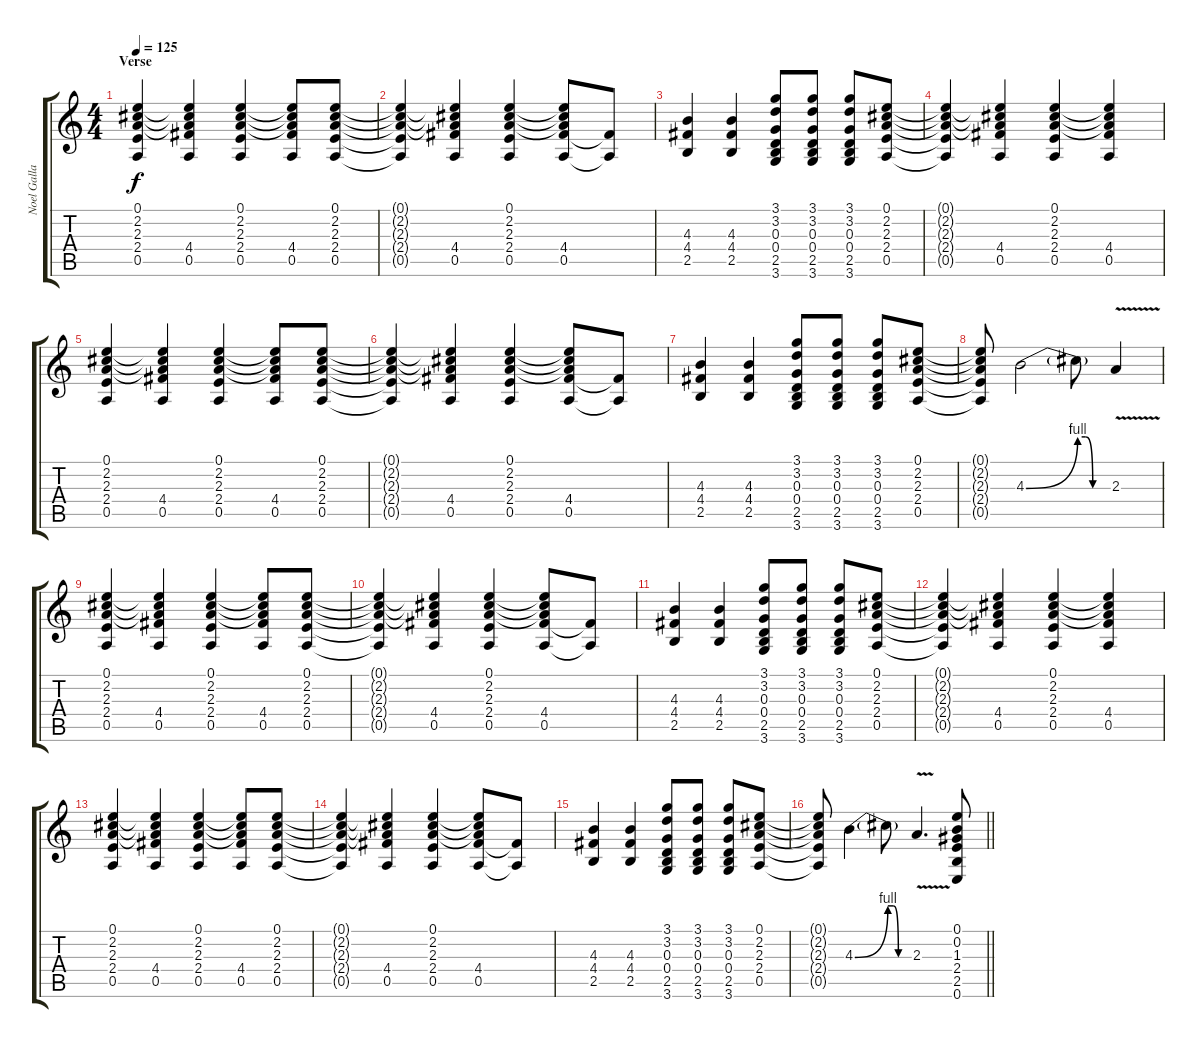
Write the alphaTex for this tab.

\track ("Noel Gallagher" "Noel Galla") {instrument overdrivenguitar}
\staff {score tabs}
\tuning (E4 B3 G3 D3 A2 E2) {hide}
\ts (4 4)
\section ("" "Verse")
\tempo 125
\clef g2
\ks c
(0.1 2.2 2.3 2.4 0.5).4{dy f volume 13} (0.1{t} 2.2{t} 2.3{t} 4.4 0.5).4 (0.1 2.2 2.3 2.4 0.5).4 (0.1{t} 2.2{t} 2.3{t} 4.4 0.5).8 (0.1 2.2 2.3 2.4 0.5).8 |
(0.1{t} 2.2{t} 2.3{t} 2.4{t} 0.5{t}).4 (0.1{t} 2.2{t} 2.3{t} 4.4 0.5).4 (0.1 2.2 2.3 2.4 0.5).4 (0.1{t} 2.2{t} 2.3{t} 4.4 0.5).8 (4.4{t} 0.5{t}).8 |
(4.3 4.4 2.5).4 (4.3 4.4 2.5).4 (3.1 3.2 0.3 0.4 2.5 3.6).8 (3.1 3.2 0.3 0.4 2.5 3.6).8 (3.1 3.2 0.3 0.4 2.5 3.6).8 (0.1 2.2 2.3 2.4 0.5).8 |
(0.1{t} 2.2{t} 2.3{t} 2.4{t} 0.5{t}).4 (0.1{t} 2.2{t} 2.3{t} 4.4 0.5).4 (0.1 2.2 2.3 2.4 0.5).4 (0.1{t} 2.2{t} 2.3{t} 4.4 0.5).4 |
(0.1 2.2 2.3 2.4 0.5).4 (0.1{t} 2.2{t} 2.3{t} 4.4 0.5).4 (0.1 2.2 2.3 2.4 0.5).4 (0.1{t} 2.2{t} 2.3{t} 4.4 0.5).8 (0.1 2.2 2.3 2.4 0.5).8 |
(0.1{t} 2.2{t} 2.3{t} 2.4{t} 0.5{t}).4 (0.1{t} 2.2{t} 2.3{t} 4.4 0.5).4 (0.1 2.2 2.3 2.4 0.5).4 (0.1{t} 2.2{t} 2.3{t} 4.4 0.5).8 (4.4{t} 0.5{t}).8 |
(4.3 4.4 2.5).4 (4.3 4.4 2.5).4 (3.1 3.2 0.3 0.4 2.5 3.6).8 (3.1 3.2 0.3 0.4 2.5 3.6).8 (3.1 3.2 0.3 0.4 2.5 3.6).8 (0.1 2.2 2.3 2.4 0.5).8 |
(0.1{t} 2.2{t} 2.3{t} 2.4{t} 0.5{t}).8 4.3{be (bend 0 0 60 4)}.2 4.3{be (custom 0 4 15 4 30 0 60 0) t}.8 2.3{v}.4 |
(0.1 2.2 2.3 2.4 0.5).4 (0.1{t} 2.2{t} 2.3{t} 4.4 0.5).4 (0.1 2.2 2.3 2.4 0.5).4 (0.1{t} 2.2{t} 2.3{t} 4.4 0.5).8 (0.1 2.2 2.3 2.4 0.5).8 |
(0.1{t} 2.2{t} 2.3{t} 2.4{t} 0.5{t}).4 (0.1{t} 2.2{t} 2.3{t} 4.4 0.5).4 (0.1 2.2 2.3 2.4 0.5).4 (0.1{t} 2.2{t} 2.3{t} 4.4 0.5).8 (4.4{t} 0.5{t}).8 |
(4.3 4.4 2.5).4 (4.3 4.4 2.5).4 (3.1 3.2 0.3 0.4 2.5 3.6).8 (3.1 3.2 0.3 0.4 2.5 3.6).8 (3.1 3.2 0.3 0.4 2.5 3.6).8 (0.1 2.2 2.3 2.4 0.5).8 |
(0.1{t} 2.2{t} 2.3{t} 2.4{t} 0.5{t}).4 (0.1{t} 2.2{t} 2.3{t} 4.4 0.5).4 (0.1 2.2 2.3 2.4 0.5).4 (0.1{t} 2.2{t} 2.3{t} 4.4 0.5).4 |
(0.1 2.2 2.3 2.4 0.5).4 (0.1{t} 2.2{t} 2.3{t} 4.4 0.5).4 (0.1 2.2 2.3 2.4 0.5).4 (0.1{t} 2.2{t} 2.3{t} 4.4 0.5).8 (0.1 2.2 2.3 2.4 0.5).8 |
(0.1{t} 2.2{t} 2.3{t} 2.4{t} 0.5{t}).4 (0.1{t} 2.2{t} 2.3{t} 4.4 0.5).4 (0.1 2.2 2.3 2.4 0.5).4 (0.1{t} 2.2{t} 2.3{t} 4.4 0.5).8 (4.4{t} 0.5{t}).8 |
(4.3 4.4 2.5).4 (4.3 4.4 2.5).4 (3.1 3.2 0.3 0.4 2.5 3.6).8 (3.1 3.2 0.3 0.4 2.5 3.6).8 (3.1 3.2 0.3 0.4 2.5 3.6).8 (0.1 2.2 2.3 2.4 0.5).8 |
\barLineRight lightlight
(0.1{t} 2.2{t} 2.3{t} 2.4{t} 0.5{t}).8 4.3{be (bend 0 0 60 4)}.4 4.3{be (custom 0 4 15 4 30 0 60 0) t}.8 2.3{v}.4{d} (0.1 0.2 1.3 2.4 2.5 0.6).8
